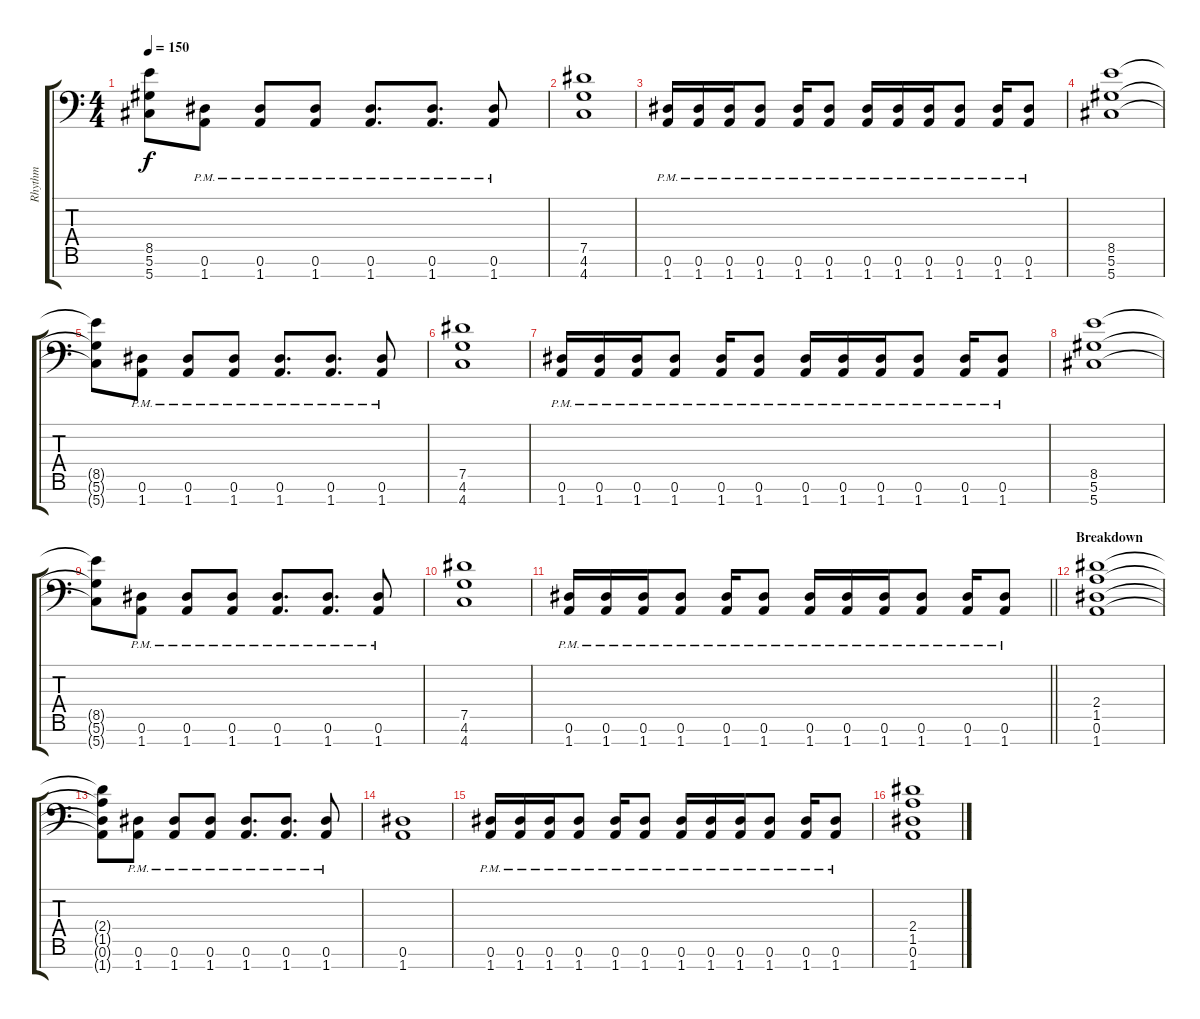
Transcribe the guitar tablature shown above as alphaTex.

\track ("Rhythm" "Rhythm") {instrument overdrivenguitar}
\staff {score tabs}
\tuning (Eb4 Bb3 Gb3 Db3 Ab2 Eb2 Ab1) {hide}
\ts (4 4)
\tempo 150
\clef f4
\ks c
(8.5{t} 5.6{t} 5.7{t}).8{dy f} (0.6{pm} 1.7{pm}).8 (0.6{pm} 1.7{pm}).8 (0.6{pm} 1.7{pm}).8 (0.6{pm} 1.7{pm}).8{d} (0.6{pm} 1.7{pm}).8{d} (0.6{pm} 1.7{pm}).8 |
(7.5 4.6 4.7).1 |
(0.6{pm} 1.7{pm}).16 (0.6{pm} 1.7{pm}).16 (0.6{pm} 1.7{pm}).16 (0.6{pm} 1.7{pm}).8 (0.6{pm} 1.7{pm}).16 (0.6{pm} 1.7{pm}).8 (0.6{pm} 1.7{pm}).16 (0.6{pm} 1.7{pm}).16 (0.6{pm} 1.7{pm}).16 (0.6{pm} 1.7{pm}).8 (0.6{pm} 1.7{pm}).16 (0.6{pm} 1.7{pm}).8 |
(8.5 5.6 5.7).1 |
(8.5{t} 5.6{t} 5.7{t}).8 (0.6{pm} 1.7{pm}).8 (0.6{pm} 1.7{pm}).8 (0.6{pm} 1.7{pm}).8 (0.6{pm} 1.7{pm}).8{d} (0.6{pm} 1.7{pm}).8{d} (0.6{pm} 1.7{pm}).8 |
(7.5 4.6 4.7).1 |
(0.6{pm} 1.7{pm}).16 (0.6{pm} 1.7{pm}).16 (0.6{pm} 1.7{pm}).16 (0.6{pm} 1.7{pm}).8 (0.6{pm} 1.7{pm}).16 (0.6{pm} 1.7{pm}).8 (0.6{pm} 1.7{pm}).16 (0.6{pm} 1.7{pm}).16 (0.6{pm} 1.7{pm}).16 (0.6{pm} 1.7{pm}).8 (0.6{pm} 1.7{pm}).16 (0.6{pm} 1.7{pm}).8 |
(8.5 5.6 5.7).1 |
(8.5{t} 5.6{t} 5.7{t}).8 (0.6{pm} 1.7{pm}).8 (0.6{pm} 1.7{pm}).8 (0.6{pm} 1.7{pm}).8 (0.6{pm} 1.7{pm}).8{d} (0.6{pm} 1.7{pm}).8{d} (0.6{pm} 1.7{pm}).8 |
(7.5 4.6 4.7).1 |
\barLineRight lightlight
(0.6{pm} 1.7{pm}).16 (0.6{pm} 1.7{pm}).16 (0.6{pm} 1.7{pm}).16 (0.6{pm} 1.7{pm}).8 (0.6{pm} 1.7{pm}).16 (0.6{pm} 1.7{pm}).8 (0.6{pm} 1.7{pm}).16 (0.6{pm} 1.7{pm}).16 (0.6{pm} 1.7{pm}).16 (0.6{pm} 1.7{pm}).8 (0.6{pm} 1.7{pm}).16 (0.6{pm} 1.7{pm}).8 |
\section ("" "Breakdown")
(2.4 1.5 0.6 1.7).1 |
(2.4{t} 1.5{t} 0.6{t} 1.7{t}).8 (0.6{pm} 1.7{pm}).8 (0.6{pm} 1.7{pm}).8 (0.6{pm} 1.7{pm}).8 (0.6{pm} 1.7{pm}).8{d} (0.6{pm} 1.7{pm}).8{d} (0.6{pm} 1.7{pm}).8 |
(0.6 1.7).1 |
(0.6{pm} 1.7{pm}).16 (0.6{pm} 1.7{pm}).16 (0.6{pm} 1.7{pm}).16 (0.6{pm} 1.7{pm}).8 (0.6{pm} 1.7{pm}).16 (0.6{pm} 1.7{pm}).8 (0.6{pm} 1.7{pm}).16 (0.6{pm} 1.7{pm}).16 (0.6{pm} 1.7{pm}).16 (0.6{pm} 1.7{pm}).8 (0.6{pm} 1.7{pm}).16 (0.6{pm} 1.7{pm}).8 |
(2.4 1.5 0.6 1.7).1
